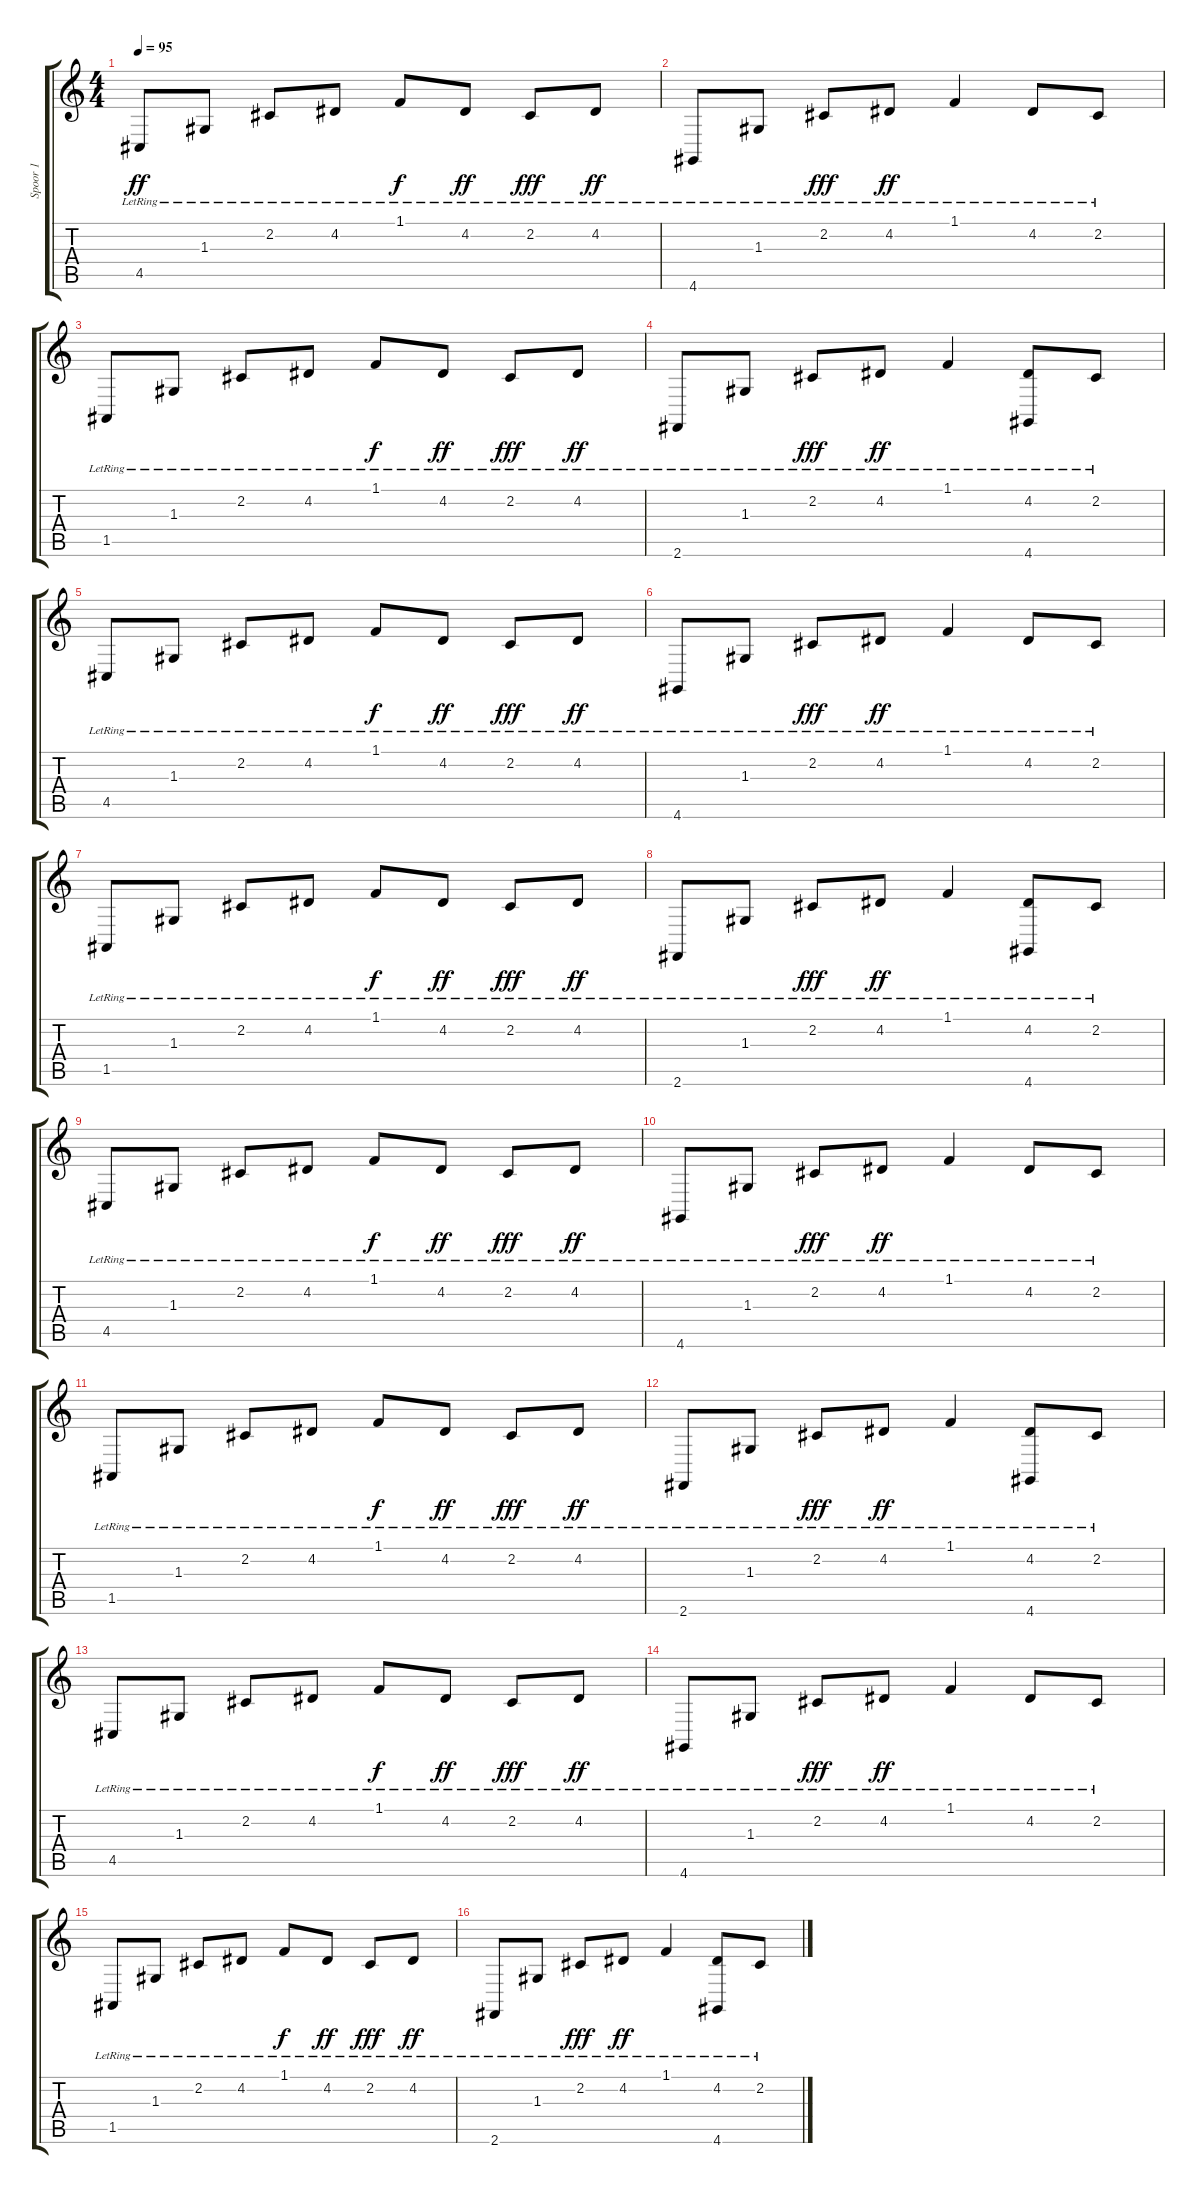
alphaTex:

\track ("Spoor 1" "Spoor 1") {instrument acousticgrandpiano}
\staff {score tabs}
\tuning (E4 B3 G3 D3 A2 E2) {hide}
\ts (4 4)
\tempo 95
\clef g2
\ks c
4.5{lr}.8{dy ff} 1.3{lr}.8 2.2{lr}.8 4.2{lr}.8 1.1{lr}.8{dy f} 4.2{lr}.8{dy ff} 2.2{lr}.8{dy fff} 4.2{lr}.8{dy ff} |
4.6{lr}.8 1.3{lr}.8 2.2{lr}.8{dy fff} 4.2{lr}.8{dy ff} 1.1{lr}.4 4.2{lr}.8 2.2{lr}.8 |
1.5{lr}.8 1.3{lr}.8 2.2{lr}.8 4.2{lr}.8 1.1{lr}.8{dy f} 4.2{lr}.8{dy ff} 2.2{lr}.8{dy fff} 4.2{lr}.8{dy ff} |
2.6{lr}.8 1.3{lr}.8 2.2{lr}.8{dy fff} 4.2{lr}.8{dy ff} 1.1{lr}.4 (4.2{lr} 4.6{lr}).8 2.2{lr}.8 |
4.5{lr}.8 1.3{lr}.8 2.2{lr}.8 4.2{lr}.8 1.1{lr}.8{dy f} 4.2{lr}.8{dy ff} 2.2{lr}.8{dy fff} 4.2{lr}.8{dy ff} |
4.6{lr}.8 1.3{lr}.8 2.2{lr}.8{dy fff} 4.2{lr}.8{dy ff} 1.1{lr}.4 4.2{lr}.8 2.2{lr}.8 |
1.5{lr}.8 1.3{lr}.8 2.2{lr}.8 4.2{lr}.8 1.1{lr}.8{dy f} 4.2{lr}.8{dy ff} 2.2{lr}.8{dy fff} 4.2{lr}.8{dy ff} |
2.6{lr}.8 1.3{lr}.8 2.2{lr}.8{dy fff} 4.2{lr}.8{dy ff} 1.1{lr}.4 (4.2{lr} 4.6{lr}).8 2.2{lr}.8 |
4.5{lr}.8 1.3{lr}.8 2.2{lr}.8 4.2{lr}.8 1.1{lr}.8{dy f} 4.2{lr}.8{dy ff} 2.2{lr}.8{dy fff} 4.2{lr}.8{dy ff} |
4.6{lr}.8 1.3{lr}.8 2.2{lr}.8{dy fff} 4.2{lr}.8{dy ff} 1.1{lr}.4 4.2{lr}.8 2.2{lr}.8 |
1.5{lr}.8 1.3{lr}.8 2.2{lr}.8 4.2{lr}.8 1.1{lr}.8{dy f} 4.2{lr}.8{dy ff} 2.2{lr}.8{dy fff} 4.2{lr}.8{dy ff} |
2.6{lr}.8 1.3{lr}.8 2.2{lr}.8{dy fff} 4.2{lr}.8{dy ff} 1.1{lr}.4 (4.2{lr} 4.6{lr}).8 2.2{lr}.8 |
4.5{lr}.8 1.3{lr}.8 2.2{lr}.8 4.2{lr}.8 1.1{lr}.8{dy f} 4.2{lr}.8{dy ff} 2.2{lr}.8{dy fff} 4.2{lr}.8{dy ff} |
4.6{lr}.8 1.3{lr}.8 2.2{lr}.8{dy fff} 4.2{lr}.8{dy ff} 1.1{lr}.4 4.2{lr}.8 2.2{lr}.8 |
1.5{lr}.8 1.3{lr}.8 2.2{lr}.8 4.2{lr}.8 1.1{lr}.8{dy f} 4.2{lr}.8{dy ff} 2.2{lr}.8{dy fff} 4.2{lr}.8{dy ff} |
2.6{lr}.8 1.3{lr}.8 2.2{lr}.8{dy fff} 4.2{lr}.8{dy ff} 1.1{lr}.4 (4.2{lr} 4.6{lr}).8 2.2{lr}.8
